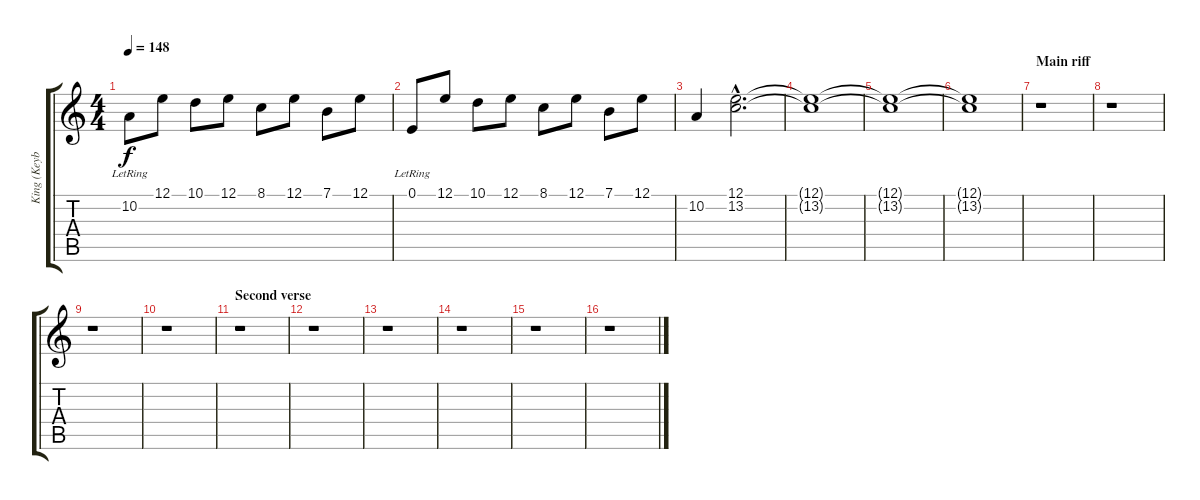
\track ("King (KeybMid)" "King (Keyb") {instrument vibraphone}
\staff {score tabs}
\tuning (E4 B3 G3 D3 A2 E2) {hide}
\ts (4 4)
\tempo 148
\clef g2
\ks c
10.2{lr}.8{dy f} 12.1.8 10.1.8 12.1.8 8.1.8 12.1.8 7.1.8 12.1.8 |
0.1{lr}.8 12.1.8 10.1.8 12.1.8 8.1.8 12.1.8 7.1.8 12.1.8 |
10.2.4 (12.1{hac} 13.2{hac}).2{d} |
(12.1{t} 13.2{t}).1 |
(12.1{t} 13.2{t}).1 |
(12.1{t} 13.2{t}).1 |
\section ("" "Main riff")
r.1 |
r.1 |
r.1 |
r.1 |
\section ("" "Second verse")
r.1 |
r.1 |
r.1 |
r.1 |
r.1 |
r.1
